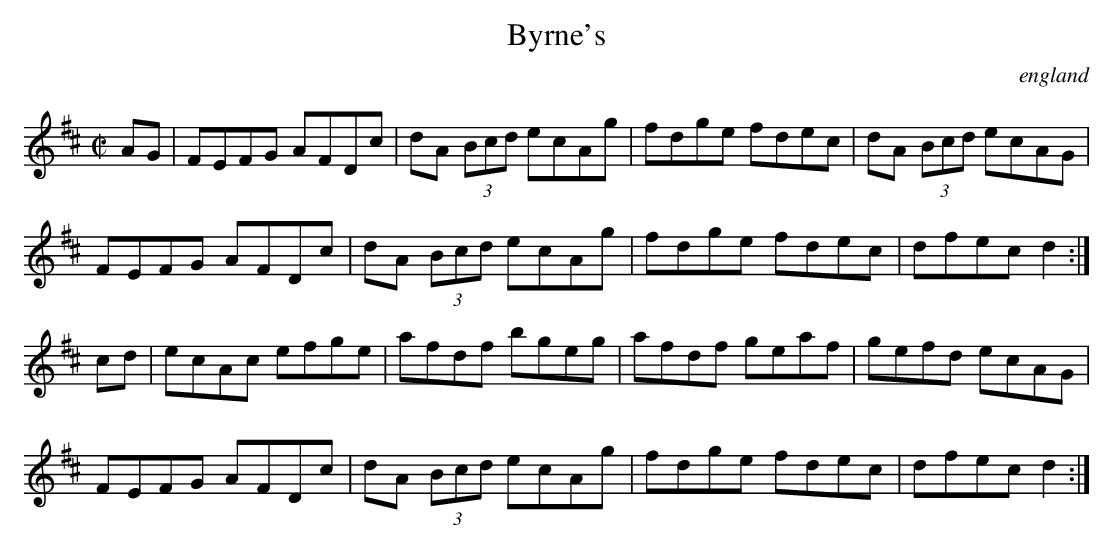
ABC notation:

X:1
T:Byrne's
O:england
M:C|
L:1/8
K:D Major
AG|FEFG AFDc|dA (3Bcd ecAg|fdge fdec|dA (3Bcd ecAG|
FEFG AFDc|dA (3Bcd ecAg|fdge fdec|dfec d2:|
cd|ecAc efge|afdf bgeg|afdf geaf|gefd ecAG|
FEFG AFDc|dA (3Bcd ecAg|fdge fdec|dfec d2:|
